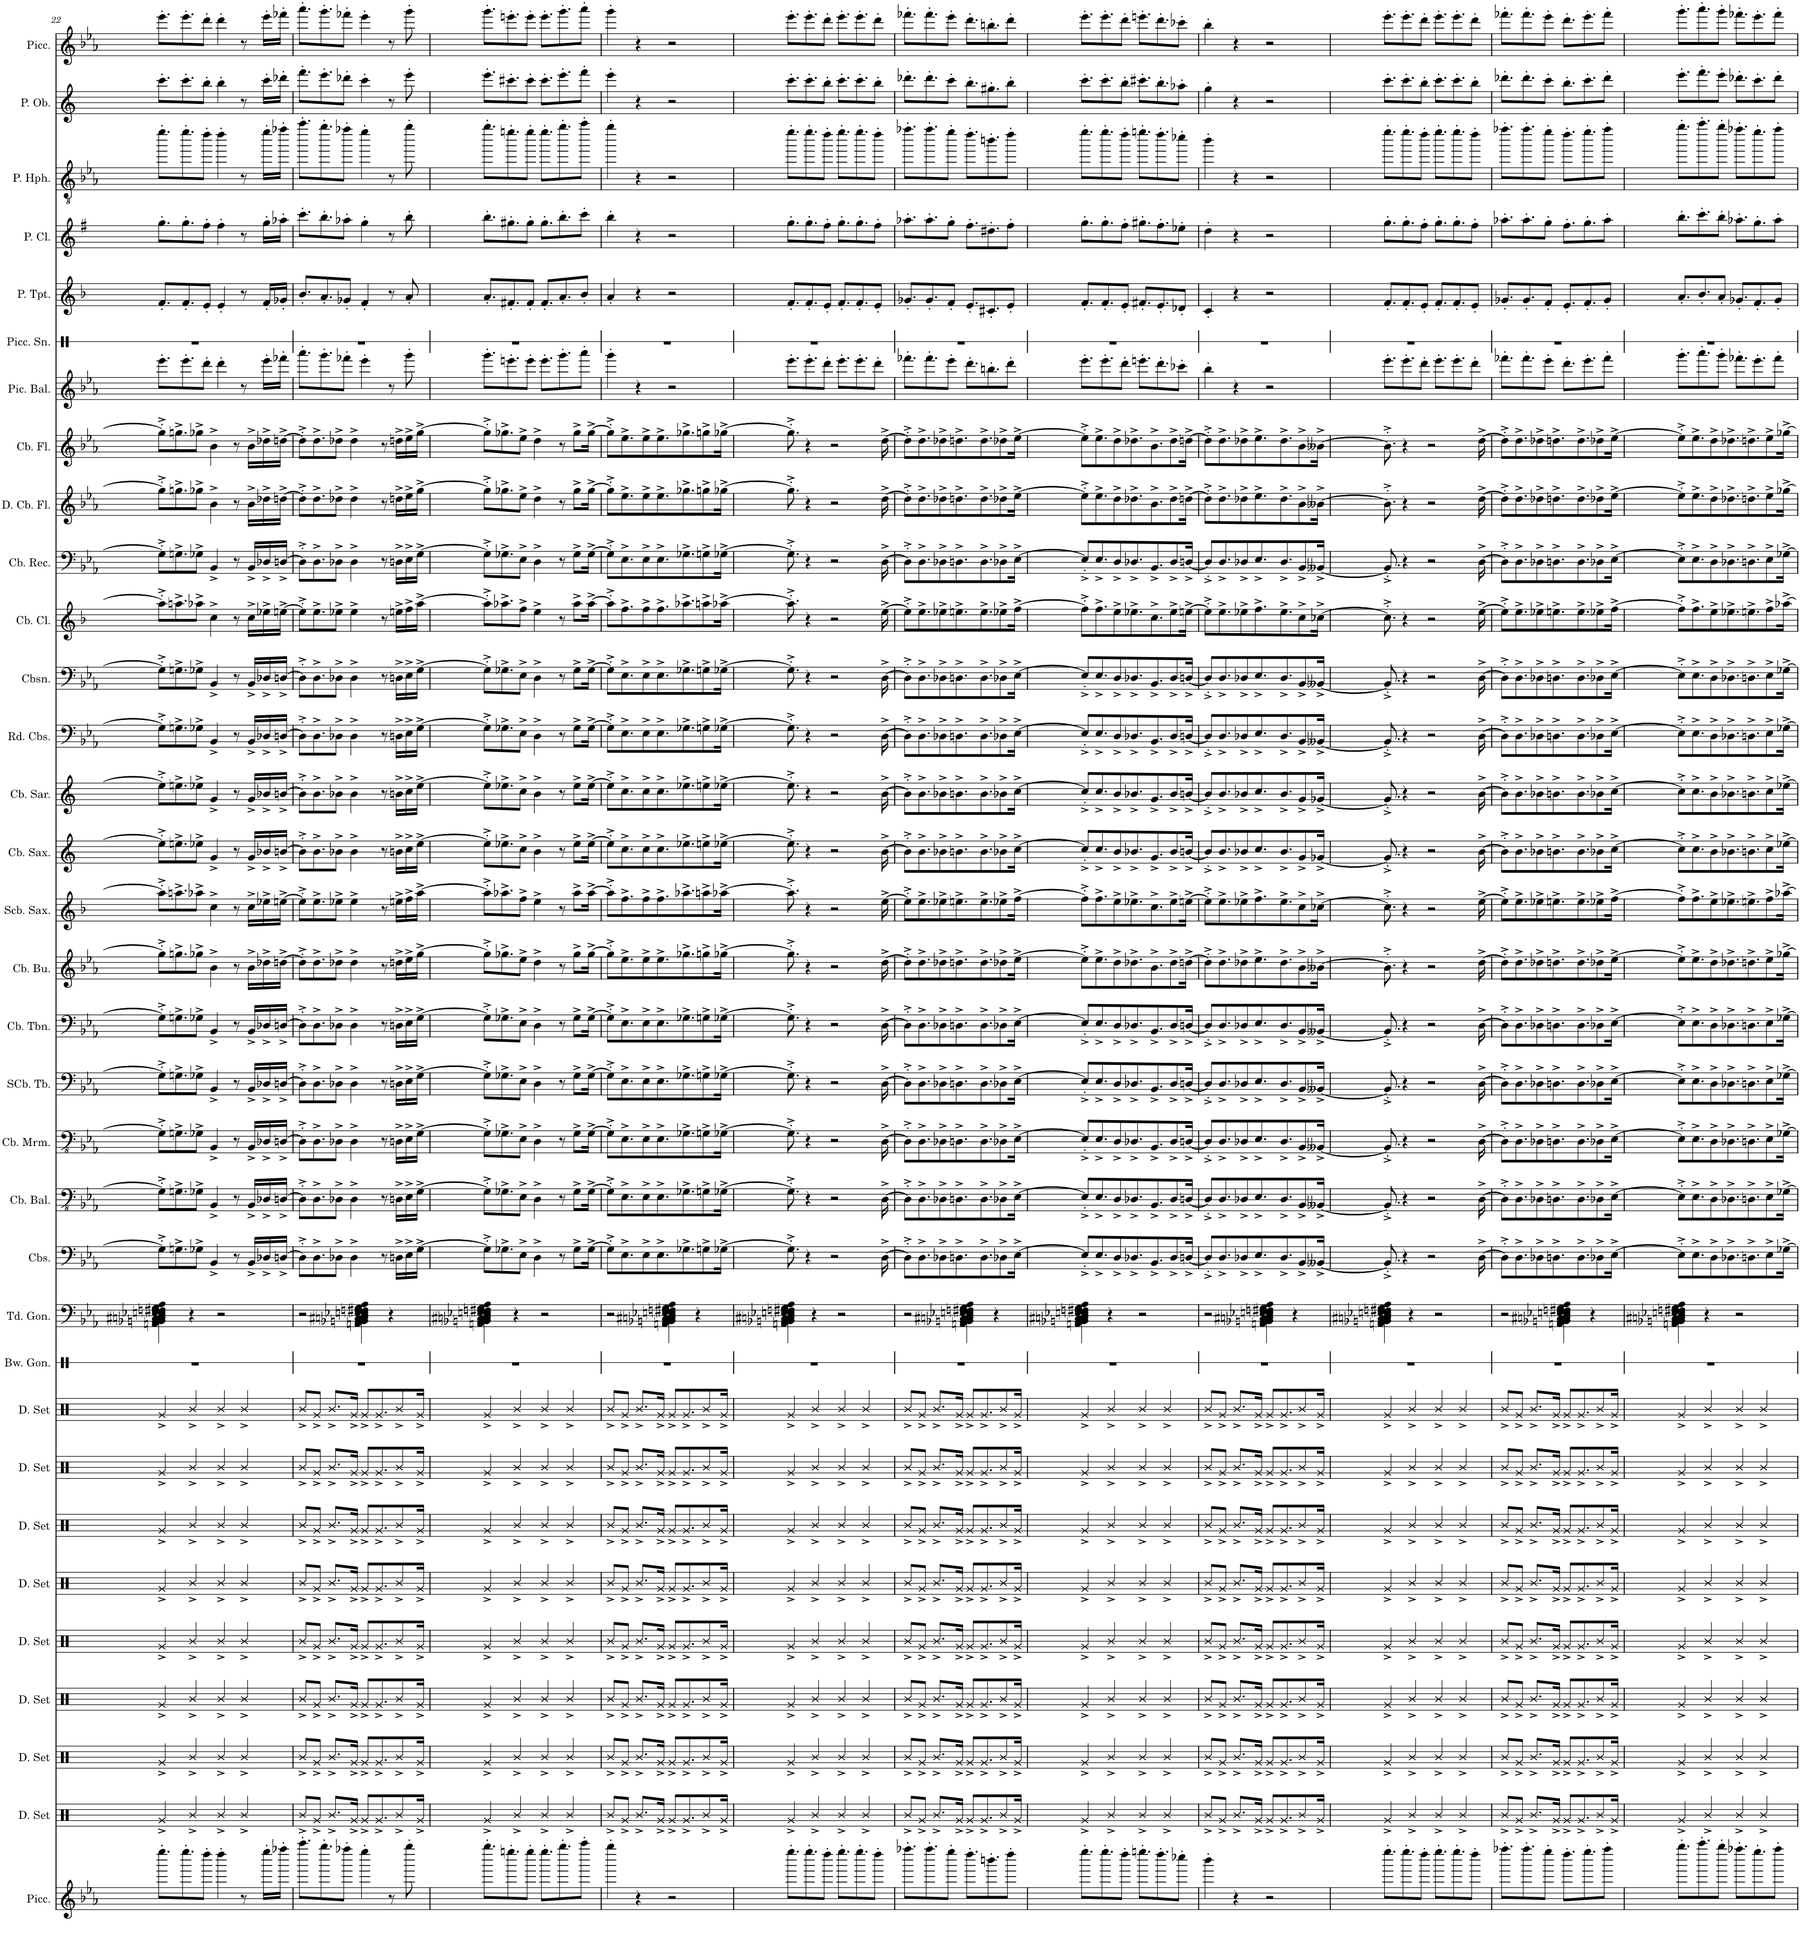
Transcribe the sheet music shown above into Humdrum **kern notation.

**kern	**kern	**kern	**kern	**kern	**kern	**kern	**kern	**kern	**kern	**kern	**kern	**kern	**kern	**kern	**kern	**kern	**kern	**kern	**kern	**kern	**kern	**kern	**kern	**kern	**kern	**kern	**kern	**kern	**kern	**kern	**kern	**kern
*part33	*part32	*part31	*part30	*part29	*part28	*part27	*part26	*part25	*part24	*part23	*part22	*part21	*part20	*part19	*part18	*part17	*part16	*part15	*part14	*part13	*part12	*part11	*part10	*part9	*part8	*part7	*part6	*part5	*part4	*part3	*part2	*part1
*staff33	*staff32	*staff31	*staff30	*staff29	*staff28	*staff27	*staff26	*staff25	*staff24	*staff23	*staff22	*staff21	*staff20	*staff19	*staff18	*staff17	*staff16	*staff15	*staff14	*staff13	*staff12	*staff11	*staff10	*staff9	*staff8	*staff7	*staff6	*staff5	*staff4	*staff3	*staff2	*staff1
*I"Piccolo	*I"Drumset	*I"Drumset	*I"Drumset	*I"Drumset	*I"Drumset	*I"Drumset	*I"Drumset	*I"Drumset	*I"Bowl Gongs	*I"Tuned Gongs	*I"Contrabasses	*I"Contrabass Balalaika	*I"Contrabass Marimba	*I"Sub-Contrabass Tuba	*I"Contrabass Trombone	*I"Contrabass Bugle	*I"Subcontrabass Saxophone	*I"Contrabass Saxophone	*I"Contrabass Sarrusophone	*I"Reed Contrabass	*I"Contrabassoon	*I"Contrabass Clarinet	*I"Contrabass Recorder	*I"Double Contrabass Flute	*I"Contrabass Flute	*I"Piccolo Balalaika	*I"Piccolo Snare	*I"Piccolo Trumpet	*I"Piccolo Clarinet	*I"Piccolo Heckelphone	*I"Piccolo Oboe	*I"Piccolo
*I'Picc.	*I'D. Set	*I'D. Set	*I'D. Set	*I'D. Set	*I'D. Set	*I'D. Set	*I'D. Set	*I'D. Set	*I'Bw. Gon.	*I'Td. Gon.	*I'Cbs.	*I'Cb. Bal.	*I'Cb. Mrm.	*I'SCb. Tb.	*I'Cb. Tbn.	*I'Cb. Bu.	*I'Scb. Sax.	*I'Cb. Sax.	*I'Cb. Sar.	*I'Rd. Cbs.	*I'Cbsn.	*I'Cb. Cl.	*I'Cb. Rec.	*I'D. Cb. Fl.	*I'Cb. Fl.	*I'Pic. Bal.	*I'Picc. Sn.	*I'P. Tpt.	*I'P. Cl.	*I'P. Hph.	*I'P. Ob.	*I'Picc.
!!LO:PB:g=z
*clefG2	*clefX	*clefX	*clefX	*clefX	*clefX	*clefX	*clefX	*clefX	*clefX	*clefF4	*clefF4	*clefFv4	*clefFv4	*clefF4	*clefF4	*clefG2	*clefG2	*clefG2	*clefG2	*clefF4	*clefF4	*clefG2	*clefF4	*clefG2	*clefG2	*clefG2	*clefX	*clefG2	*clefG2	*clefGv2	*clefG2	*clefG2
*Trd-7c-12	*	*	*	*	*	*	*	*	*	*	*Trd7c12	*	*	*	*	*Trd14c24	*Trd22c38	*Trd19c33	*Trd19c33	*Trd7c12	*Trd7c12	*Trd15c26	*	*Trd21c36	*Trd14c24	*	*	*Trd-6c-10	*Trd-5c-8	*	*Trd-2c-3	*Trd-7c-12
*k[b-e-a-]	*k[]	*k[]	*k[]	*k[]	*k[]	*k[]	*k[]	*k[]	*k[]	*k[b-e-a-]	*k[b-e-a-]	*k[b-e-a-]	*k[b-e-a-]	*k[b-e-a-]	*k[b-e-a-]	*k[b-e-a-]	*k[b-]	*k[]	*k[]	*k[b-e-a-]	*k[b-e-a-]	*k[b-]	*k[b-e-a-]	*k[b-e-a-]	*k[b-e-a-]	*k[b-e-a-]	*k[]	*k[b-]	*k[f#]	*k[b-e-a-]	*k[]	*k[b-e-a-]
*M4/4	*M4/4	*M4/4	*M4/4	*M4/4	*M4/4	*M4/4	*M4/4	*M4/4	*M4/4	*M4/4	*M4/4	*M4/4	*M4/4	*M4/4	*M4/4	*M4/4	*M4/4	*M4/4	*M4/4	*M4/4	*M4/4	*M4/4	*M4/4	*M4/4	*M4/4	*M4/4	*M4/4	*M4/4	*M4/4	*M4/4	*M4/4	*M4/4
=22	=22	=22	=22	=22	=22	=22	=22	=22	=22	=22	=22	=22	=22	=22	=22	=22	=22	=22	=22	=22	=22	=22	=22	=22	=22	=22	=22	=22	=22	=22	=22	=22
8.eeee-'\L	4Rg^/	4Rg^/	4Rg^/	4Rg^/	4Rg^/	4Rg^/	4Rg^/	4Rg^/	1r	4AAn\ 4BB-X\ 4BBn\ 4Cn\ 4C#X\ 4D\ 4E-X\ 4En\ 4Fn\ 4F#X\ 4G\ 4A-\	8G-'^\L]	8GG-'^\L]	8GG-'^\L]	8G-'^\L]	8G-'^\L]	8gg-'^\L]	8aa-'^\L]	8ee-'^\L]	8ee-'^\L]	8G-'^\L]	8G-'^\L]	8aa-'^\L]	8G-'^\L]	8gg-'^\L]	8gg-'^\L]	8.eee-'\L	1r	8.f'/L	8.gg'\L	8.eee-'\L	8.ccc'\L	8.eee-'\L
.	.	.	.	.	.	.	.	.	.	.	8.Gn^\	8.GGn^\	8.GGn^\	8.Gn^\	8.Gn^\	8.ggn^\	8.aan^\	8.een^\	8.een^\	8.Gn^\	8.Gn^\	8.aan^\	8.Gn^\	8.ggn^\	8.ggn^\	.	.	.	.	.	.	.
8.eeee-'\	.	.	.	.	.	.	.	.	.	.	.	.	.	.	.	.	.	.	.	.	.	.	.	.	.	8.eee-'\	.	8.f'/	8.gg'\	8.eee-'\	8.ccc'\	8.eee-'\
.	4R^/	4R^/	4R^/	4R^/	4R^/	4R^/	4R^/	4R^/	.	4r	.	.	.	.	.	.	.	.	.	.	.	.	.	.	.	.	.	.	.	.	.	.
.	.	.	.	.	.	.	.	.	.	.	8G-X^\J	8GG-X^\J	8GG-X^\J	8G-X^\J	8G-X^\J	8gg-X^\J	8aa-X^\J	8ee-X^\J	8ee-X^\J	8G-X^\J	8G-X^\J	8aa-X^\J	8G-X^\J	8gg-X^\J	8gg-X^\J	.	.	.	.	.	.	.
8dddd'\J	.	.	.	.	.	.	.	.	.	.	.	.	.	.	.	.	.	.	.	.	.	.	.	.	.	8ddd'\J	.	8e'/J	8ff#'\J	8ddd'\J	8bb'\J	8ddd'\J
.	.	.	.	.	.	.	.	.	.	.	4BB-^/	4BBB-^/	4BBB-^/	4BB-^/	4BB-^/	4b-^\	4cc^\	4g^/	4g^/	4BB-^/	4BB-^/	4cc^\	4BB-^/	4b-^\	4b-^\	.	.	.	.	.	.	.
4dddd'\	4R^/	4R^/	4R^/	4R^/	4R^/	4R^/	4R^/	4R^/	.	2r	.	.	.	.	.	.	.	.	.	.	.	.	.	.	.	4ddd'\	.	4e'/	4ff#'\	4ddd'\	4bb'\	4ddd'\
.	.	.	.	.	.	.	.	.	.	.	8r	8r	8r	8r	8r	8r	8r	8r	8r	8r	8r	8r	8r	8r	8r	.	.	.	.	.	.	.
8r	4R^/	4R^/	4R^/	4R^/	4R^/	4R^/	4R^/	4R^/	.	.	.	.	.	.	.	.	.	.	.	.	.	.	.	.	.	8r	.	8r	8r	8r	8r	8r
.	.	.	.	.	.	.	.	.	.	.	16BB-^/LL	16BBB-^/LL	16BBB-^/LL	16BB-^/LL	16BB-^/LL	16b-^\LL	16cc^\LL	16g^/LL	16g^/LL	16BB-^/LL	16BB-^/LL	16cc^\LL	16BB-^/LL	16b-^\LL	16b-^\LL	.	.	.	.	.	.	.
16eeee-'\LL	.	.	.	.	.	.	.	.	.	.	16D-X^/	16DD-X^/	16DD-X^/	16D-X^/	16D-X^/	16dd-X^\	16ee-X^\	16b-X^/	16b-X^/	16D-X^/	16D-X^/	16ee-X^\	16D-X^/	16dd-X^\	16dd-X^\	16eee-'\LL	.	16f'/LL	16gg'\LL	16eee-'\LL	16ccc'\LL	16eee-'\LL
16ffff-X'\JJ	.	.	.	.	.	.	.	.	.	.	[16Dn^/JJ	[16DDn^/JJ	[16DDn^/JJ	[16Dn^/JJ	[16Dn^/JJ	[16ddn^\JJ	[16een^\JJ	[16bn^/JJ	[16bn^/JJ	[16Dn^/JJ	[16Dn^/JJ	[16een^\JJ	[16Dn^/JJ	[16ddn^\JJ	[16ddn^\JJ	16fff-X'\JJ	.	16g-X'/JJ	16aa-X'\JJ	16fff-X'\JJ	16ddd-X'\JJ	16fff-X'\JJ
=23	=23	=23	=23	=23	=23	=23	=23	=23	=23	=23	=23	=23	=23	=23	=23	=23	=23	=23	=23	=23	=23	=23	=23	=23	=23	=23	=23	=23	=23	=23	=23	=23
8.aaaa-'\L	8R^/L	8R^/L	8R^/L	8R^/L	8R^/L	8R^/L	8R^/L	8R^/L	1r	2r	8D'^\L]	8DD'^\L]	8DD'^\L]	8D'^\L]	8D'^\L]	8dd'^\L]	8ee'^\L]	8b'^\L]	8b'^\L]	8D'^\L]	8D'^\L]	8ee'^\L]	8D'^\L]	8dd'^\L]	8dd'^\L]	8.aaa-'\L	1r	8.b-'/L	8.ccc'\L	8.aaa-'\L	8.fff'\L	8.aaa-'\L
.	8Rg^/J	8Rg^/J	8Rg^/J	8Rg^/J	8Rg^/J	8Rg^/J	8Rg^/J	8Rg^/J	.	.	8.D^\	8.DD^\	8.DD^\	8.D^\	8.D^\	8.dd^\	8.ee^\	8.b^\	8.b^\	8.D^\	8.D^\	8.ee^\	8.D^\	8.dd^\	8.dd^\	.	.	.	.	.	.	.
8.gggg'\	.	.	.	.	.	.	.	.	.	.	.	.	.	.	.	.	.	.	.	.	.	.	.	.	.	8.ggg'\	.	8.a'/	8.bb'\	8.ggg'\	8.eee'\	8.ggg'\
.	8.R^/L	8.R^/L	8.R^/L	8.R^/L	8.R^/L	8.R^/L	8.R^/L	8.R^/L	.	.	.	.	.	.	.	.	.	.	.	.	.	.	.	.	.	.	.	.	.	.	.	.
.	.	.	.	.	.	.	.	.	.	.	8D-X^\J	8DD-X^\J	8DD-X^\J	8D-X^\J	8D-X^\J	8dd-X^\J	8ee-X^\J	8b-X^\J	8b-X^\J	8D-X^\J	8D-X^\J	8ee-X^\J	8D-X^\J	8dd-X^\J	8dd-X^\J	.	.	.	.	.	.	.
8ffff-X'\J	.	.	.	.	.	.	.	.	.	.	.	.	.	.	.	.	.	.	.	.	.	.	.	.	.	8fff-X'\J	.	8g-X'/J	8aa-X'\J	8fff-X'\J	8ddd-X'\J	8fff-X'\J
.	16Rg^/Jk	16Rg^/Jk	16Rg^/Jk	16Rg^/Jk	16Rg^/Jk	16Rg^/Jk	16Rg^/Jk	16Rg^/Jk	.	.	4D-^\	4DD-^\	4DD-^\	4D-^\	4D-^\	4dd-^\	4ee-^\	4b-^\	4b-^\	4D-^\	4D-^\	4ee-^\	4D-^\	4dd-^\	4dd-^\	.	.	.	.	.	.	.
4eeee-'\	8Rg^/L	8Rg^/L	8Rg^/L	8Rg^/L	8Rg^/L	8Rg^/L	8Rg^/L	8Rg^/L	.	4AAn\ 4BB-X\ 4BBn\ 4Cn\ 4C#X\ 4D\ 4E-X\ 4En\ 4Fn\ 4F#X\ 4G\ 4A-\	.	.	.	.	.	.	.	.	.	.	.	.	.	.	.	4eee-'\	.	4f'/	4gg'\	4eee-'\	4ccc'\	4eee-'\
.	8.Rg^/	8.Rg^/	8.Rg^/	8.Rg^/	8.Rg^/	8.Rg^/	8.Rg^/	8.Rg^/	.	.	.	.	.	.	.	.	.	.	.	.	.	.	.	.	.	.	.	.	.	.	.	.
.	.	.	.	.	.	.	.	.	.	.	8r	8r	8r	8r	8r	8r	8r	8r	8r	8r	8r	8r	8r	8r	8r	.	.	.	.	.	.	.
8r	.	.	.	.	.	.	.	.	.	4r	.	.	.	.	.	.	.	.	.	.	.	.	.	.	.	8r	.	8r	8r	8r	8r	8r
.	8R^/	8R^/	8R^/	8R^/	8R^/	8R^/	8R^/	8R^/	.	.	16Dn^\LL	16DDn^\LL	16DDn^\LL	16Dn^\LL	16Dn^\LL	16ddn^\LL	16een^\LL	16bn^\LL	16bn^\LL	16Dn^\LL	16Dn^\LL	16een^\LL	16Dn^\LL	16ddn^\LL	16ddn^\LL	.	.	.	.	.	.	.
8gggg'\	.	.	.	.	.	.	.	.	.	.	16E-^\	16EE-^\	16EE-^\	16E-^\	16E-^\	16ee-^\	16ff^\	16cc^\	16cc^\	16E-^\	16E-^\	16ff^\	16E-^\	16ee-^\	16ee-^\	8ggg'\	.	8a'/	8bb'\	8ggg'\	8eee'\	8ggg'\
.	16Rg^/Jk	16Rg^/Jk	16Rg^/Jk	16Rg^/Jk	16Rg^/Jk	16Rg^/Jk	16Rg^/Jk	16Rg^/Jk	.	.	[16G^\JJ	[16GG^\JJ	[16GG^\JJ	[16G^\JJ	[16G^\JJ	[16gg^\JJ	[16aa^\JJ	[16ee^\JJ	[16ee^\JJ	[16G^\JJ	[16G^\JJ	[16aa^\JJ	[16G^\JJ	[16gg^\JJ	[16gg^\JJ	.	.	.	.	.	.	.
=24	=24	=24	=24	=24	=24	=24	=24	=24	=24	=24	=24	=24	=24	=24	=24	=24	=24	=24	=24	=24	=24	=24	=24	=24	=24	=24	=24	=24	=24	=24	=24	=24
8.gggg'\L	4Rg^/	4Rg^/	4Rg^/	4Rg^/	4Rg^/	4Rg^/	4Rg^/	4Rg^/	1r	4AAn\ 4BB-X\ 4BBn\ 4Cn\ 4C#X\ 4D\ 4E-X\ 4En\ 4Fn\ 4F#X\ 4G\ 4A-\	8G'^\L]	8GG'^\L]	8GG'^\L]	8G'^\L]	8G'^\L]	8gg'^\L]	8aa'^\L]	8ee'^\L]	8ee'^\L]	8G'^\L]	8G'^\L]	8aa'^\L]	8G'^\L]	8gg'^\L]	8gg'^\L]	8.ggg'\L	1r	8.a'/L	8.bb'\L	8.ggg'\L	8.eee'\L	8.ggg'\L
.	.	.	.	.	.	.	.	.	.	.	8.G-X^\	8.GG-X^\	8.GG-X^\	8.G-X^\	8.G-X^\	8.gg-X^\	8.aa-X^\	8.ee-X^\	8.ee-X^\	8.G-X^\	8.G-X^\	8.aa-X^\	8.G-X^\	8.gg-X^\	8.gg-X^\	.	.	.	.	.	.	.
8.eeeen'\	.	.	.	.	.	.	.	.	.	.	.	.	.	.	.	.	.	.	.	.	.	.	.	.	.	8.eeen'\	.	8.f#X'/	8.gg#X'\	8.eeen'\	8.ccc#X'\	8.eeen'\
.	4R^/	4R^/	4R^/	4R^/	4R^/	4R^/	4R^/	4R^/	.	4r	.	.	.	.	.	.	.	.	.	.	.	.	.	.	.	.	.	.	.	.	.	.
.	.	.	.	.	.	.	.	.	.	.	8E-^\J	8EE-^\J	8EE-^\J	8E-^\J	8E-^\J	8ee-^\J	8ff^\J	8cc^\J	8cc^\J	8E-^\J	8E-^\J	8ff^\J	8E-^\J	8ee-^\J	8ee-^\J	.	.	.	.	.	.	.
8eeee'\J	.	.	.	.	.	.	.	.	.	.	.	.	.	.	.	.	.	.	.	.	.	.	.	.	.	8eee'\J	.	8f#'/J	8gg#'\J	8eee'\J	8ccc#'\J	8eee'\J
.	.	.	.	.	.	.	.	.	.	.	4D^\	4DD^\	4DD^\	4D^\	4D^\	4dd^\	4ee^\	4b^\	4b^\	4D^\	4D^\	4ee^\	4D^\	4dd^\	4dd^\	.	.	.	.	.	.	.
8.eeee'\L	4R^/	4R^/	4R^/	4R^/	4R^/	4R^/	4R^/	4R^/	.	2r	.	.	.	.	.	.	.	.	.	.	.	.	.	.	.	8.eee'\L	.	8.f#'/L	8.gg#'\L	8.eee'\L	8.ccc#'\L	8.eee'\L
8.gggg'\	.	.	.	.	.	.	.	.	.	.	8r	8r	8r	8r	8r	8r	8r	8r	8r	8r	8r	8r	8r	8r	8r	8.ggg'\	.	8.a'/	8.bb'\	8.ggg'\	8.eee'\	8.ggg'\
.	4R^/	4R^/	4R^/	4R^/	4R^/	4R^/	4R^/	4R^/	.	.	.	.	.	.	.	.	.	.	.	.	.	.	.	.	.	.	.	.	.	.	.	.
.	.	.	.	.	.	.	.	.	.	.	8G-^\L	8GG-^\L	8GG-^\L	8G-^\L	8G-^\L	8gg-^\L	8aa-^\L	8ee-^\L	8ee-^\L	8G-^\L	8G-^\L	8aa-^\L	8G-^\L	8gg-^\L	8gg-^\L	.	.	.	.	.	.	.
8aaaa-'\J	.	.	.	.	.	.	.	.	.	.	.	.	.	.	.	.	.	.	.	.	.	.	.	.	.	8aaa-'\J	.	8b-'/J	8ccc'\J	8aaa-'\J	8fff'\J	8aaa-'\J
.	.	.	.	.	.	.	.	.	.	.	[16G-^\Jk	[16GG-^\Jk	[16GG-^\Jk	[16G-^\Jk	[16G-^\Jk	[16gg-^\Jk	[16aa-^\Jk	[16ee-^\Jk	[16ee-^\Jk	[16G-^\Jk	[16G-^\Jk	[16aa-^\Jk	[16G-^\Jk	[16gg-^\Jk	[16gg-^\Jk	.	.	.	.	.	.	.
=25	=25	=25	=25	=25	=25	=25	=25	=25	=25	=25	=25	=25	=25	=25	=25	=25	=25	=25	=25	=25	=25	=25	=25	=25	=25	=25	=25	=25	=25	=25	=25	=25
4gggg'\	8R^/L	8R^/L	8R^/L	8R^/L	8R^/L	8R^/L	8R^/L	8R^/L	1r	2r	8G-'^\L]	8GG-'^\L]	8GG-'^\L]	8G-'^\L]	8G-'^\L]	8gg-'^\L]	8aa-'^\L]	8ee-'^\L]	8ee-'^\L]	8G-'^\L]	8G-'^\L]	8aa-'^\L]	8G-'^\L]	8gg-'^\L]	8gg-'^\L]	4ggg'\	1r	4a'/	4bb'\	4ggg'\	4eee'\	4ggg'\
.	8Rg^/J	8Rg^/J	8Rg^/J	8Rg^/J	8Rg^/J	8Rg^/J	8Rg^/J	8Rg^/J	.	.	8.E-^\	8.EE-^\	8.EE-^\	8.E-^\	8.E-^\	8.ee-^\	8.ff^\	8.cc^\	8.cc^\	8.E-^\	8.E-^\	8.ff^\	8.E-^\	8.ee-^\	8.ee-^\	.	.	.	.	.	.	.
4r	8.R^/L	8.R^/L	8.R^/L	8.R^/L	8.R^/L	8.R^/L	8.R^/L	8.R^/L	.	.	.	.	.	.	.	.	.	.	.	.	.	.	.	.	.	4r	.	4r	4r	4r	4r	4r
.	.	.	.	.	.	.	.	.	.	.	8E-^\	8EE-^\	8EE-^\	8E-^\	8E-^\	8ee-^\	8ff^\	8cc^\	8cc^\	8E-^\	8E-^\	8ff^\	8E-^\	8ee-^\	8ee-^\	.	.	.	.	.	.	.
.	16Rg^/Jk	16Rg^/Jk	16Rg^/Jk	16Rg^/Jk	16Rg^/Jk	16Rg^/Jk	16Rg^/Jk	16Rg^/Jk	.	.	8.E-^\	8.EE-^\	8.EE-^\	8.E-^\	8.E-^\	8.ee-^\	8.ff^\	8.cc^\	8.cc^\	8.E-^\	8.E-^\	8.ff^\	8.E-^\	8.ee-^\	8.ee-^\	.	.	.	.	.	.	.
2r	8Rg^/L	8Rg^/L	8Rg^/L	8Rg^/L	8Rg^/L	8Rg^/L	8Rg^/L	8Rg^/L	.	4AAn\ 4BB-X\ 4BBn\ 4Cn\ 4C#X\ 4D\ 4E-X\ 4En\ 4Fn\ 4F#X\ 4G\ 4A-\	.	.	.	.	.	.	.	.	.	.	.	.	.	.	.	2r	.	2r	2r	2r	2r	2r
.	8.Rg^/	8.Rg^/	8.Rg^/	8.Rg^/	8.Rg^/	8.Rg^/	8.Rg^/	8.Rg^/	.	.	8.G-X^\	8.GG-X^\	8.GG-X^\	8.G-X^\	8.G-X^\	8.gg-X^\	8.aa-X^\	8.ee-X^\	8.ee-X^\	8.G-X^\	8.G-X^\	8.aa-X^\	8.G-X^\	8.gg-X^\	8.gg-X^\	.	.	.	.	.	.	.
.	.	.	.	.	.	.	.	.	.	4r	.	.	.	.	.	.	.	.	.	.	.	.	.	.	.	.	.	.	.	.	.	.
.	8R^/	8R^/	8R^/	8R^/	8R^/	8R^/	8R^/	8R^/	.	.	8Gn^\	8GGn^\	8GGn^\	8Gn^\	8Gn^\	8ggn^\	8aan^\	8een^\	8een^\	8Gn^\	8Gn^\	8aan^\	8Gn^\	8ggn^\	8ggn^\	.	.	.	.	.	.	.
.	16Rg^/Jk	16Rg^/Jk	16Rg^/Jk	16Rg^/Jk	16Rg^/Jk	16Rg^/Jk	16Rg^/Jk	16Rg^/Jk	.	.	[16G-X^\Jk	[16GG-X^\Jk	[16GG-X^\Jk	[16G-X^\Jk	[16G-X^\Jk	[16gg-X^\Jk	[16aa-X^\Jk	[16ee-X^\Jk	[16ee-X^\Jk	[16G-X^\Jk	[16G-X^\Jk	[16aa-X^\Jk	[16G-X^\Jk	[16gg-X^\Jk	[16gg-X^\Jk	.	.	.	.	.	.	.
=26	=26	=26	=26	=26	=26	=26	=26	=26	=26	=26	=26	=26	=26	=26	=26	=26	=26	=26	=26	=26	=26	=26	=26	=26	=26	=26	=26	=26	=26	=26	=26	=26
8.eeee-'\L	4Rg^/	4Rg^/	4Rg^/	4Rg^/	4Rg^/	4Rg^/	4Rg^/	4Rg^/	1r	4AAn\ 4BB-X\ 4BBn\ 4Cn\ 4C#X\ 4D\ 4E-X\ 4En\ 4Fn\ 4F#X\ 4G\ 4A-\	8.G-'^\]	8.GG-'^\]	8.GG-'^\]	8.G-'^\]	8.G-'^\]	8.gg-'^\]	8.aa-'^\]	8.ee-'^\]	8.ee-'^\]	8.G-'^\]	8.G-'^\]	8.aa-'^\]	8.G-'^\]	8.gg-'^\]	8.gg-'^\]	8.eee-'\L	1r	8.f'/L	8.gg'\L	8.eee-'\L	8.ccc'\L	8.eee-'\L
8.eeee-'\	.	.	.	.	.	.	.	.	.	.	4r	4r	4r	4r	4r	4r	4r	4r	4r	4r	4r	4r	4r	4r	4r	8.eee-'\	.	8.f'/	8.gg'\	8.eee-'\	8.ccc'\	8.eee-'\
.	4R^/	4R^/	4R^/	4R^/	4R^/	4R^/	4R^/	4R^/	.	4r	.	.	.	.	.	.	.	.	.	.	.	.	.	.	.	.	.	.	.	.	.	.
8dddd'\J	.	.	.	.	.	.	.	.	.	.	.	.	.	.	.	.	.	.	.	.	.	.	.	.	.	8ddd'\J	.	8e'/J	8ff#'\J	8ddd'\J	8bb'\J	8ddd'\J
.	.	.	.	.	.	.	.	.	.	.	2r	2r	2r	2r	2r	2r	2r	2r	2r	2r	2r	2r	2r	2r	2r	.	.	.	.	.	.	.
8.eeee-'\L	4R^/	4R^/	4R^/	4R^/	4R^/	4R^/	4R^/	4R^/	.	2r	.	.	.	.	.	.	.	.	.	.	.	.	.	.	.	8.eee-'\L	.	8.f'/L	8.gg'\L	8.eee-'\L	8.ccc'\L	8.eee-'\L
8.eeee-'\	.	.	.	.	.	.	.	.	.	.	.	.	.	.	.	.	.	.	.	.	.	.	.	.	.	8.eee-'\	.	8.f'/	8.gg'\	8.eee-'\	8.ccc'\	8.eee-'\
.	4R^/	4R^/	4R^/	4R^/	4R^/	4R^/	4R^/	4R^/	.	.	.	.	.	.	.	.	.	.	.	.	.	.	.	.	.	.	.	.	.	.	.	.
8dddd'\J	.	.	.	.	.	.	.	.	.	.	.	.	.	.	.	.	.	.	.	.	.	.	.	.	.	8ddd'\J	.	8e'/J	8ff#'\J	8ddd'\J	8bb'\J	8ddd'\J
.	.	.	.	.	.	.	.	.	.	.	[16D^\	[16DD^\	[16DD^\	[16D^\	[16D^\	[16dd^\	[16ee^\	[16b^\	[16b^\	[16D^\	[16D^\	[16ee^\	[16D^\	[16dd^\	[16dd^\	.	.	.	.	.	.	.
=27	=27	=27	=27	=27	=27	=27	=27	=27	=27	=27	=27	=27	=27	=27	=27	=27	=27	=27	=27	=27	=27	=27	=27	=27	=27	=27	=27	=27	=27	=27	=27	=27
8.ffff-X'\L	8R^/L	8R^/L	8R^/L	8R^/L	8R^/L	8R^/L	8R^/L	8R^/L	1r	2r	8D'^\L]	8DD'^\L]	8DD'^\L]	8D'^\L]	8D'^\L]	8dd'^\L]	8ee'^\L]	8b'^\L]	8b'^\L]	8D'^\L]	8D'^\L]	8ee'^\L]	8D'^\L]	8dd'^\L]	8dd'^\L]	8.fff-X'\L	1r	8.g-X'/L	8.aa-X'\L	8.fff-X'\L	8.ddd-X'\L	8.fff-X'\L
.	8Rg^/J	8Rg^/J	8Rg^/J	8Rg^/J	8Rg^/J	8Rg^/J	8Rg^/J	8Rg^/J	.	.	8.D^\	8.DD^\	8.DD^\	8.D^\	8.D^\	8.dd^\	8.ee^\	8.b^\	8.b^\	8.D^\	8.D^\	8.ee^\	8.D^\	8.dd^\	8.dd^\	.	.	.	.	.	.	.
8.ffff-'\	.	.	.	.	.	.	.	.	.	.	.	.	.	.	.	.	.	.	.	.	.	.	.	.	.	8.fff-'\	.	8.g-'/	8.aa-'\	8.fff-'\	8.ddd-'\	8.fff-'\
.	8.R^/L	8.R^/L	8.R^/L	8.R^/L	8.R^/L	8.R^/L	8.R^/L	8.R^/L	.	.	.	.	.	.	.	.	.	.	.	.	.	.	.	.	.	.	.	.	.	.	.	.
.	.	.	.	.	.	.	.	.	.	.	8D-X^\	8DD-X^\	8DD-X^\	8D-X^\	8D-X^\	8dd-X^\	8ee-X^\	8b-X^\	8b-X^\	8D-X^\	8D-X^\	8ee-X^\	8D-X^\	8dd-X^\	8dd-X^\	.	.	.	.	.	.	.
8eeee-'\J	.	.	.	.	.	.	.	.	.	.	.	.	.	.	.	.	.	.	.	.	.	.	.	.	.	8eee-'\J	.	8f'/J	8gg'\J	8eee-'\J	8ccc'\J	8eee-'\J
.	16Rg^/Jk	16Rg^/Jk	16Rg^/Jk	16Rg^/Jk	16Rg^/Jk	16Rg^/Jk	16Rg^/Jk	16Rg^/Jk	.	.	8.Dn^\	8.DDn^\	8.DDn^\	8.Dn^\	8.Dn^\	8.ddn^\	8.een^\	8.bn^\	8.bn^\	8.Dn^\	8.Dn^\	8.een^\	8.Dn^\	8.ddn^\	8.ddn^\	.	.	.	.	.	.	.
8.dddd'\L	8Rg^/L	8Rg^/L	8Rg^/L	8Rg^/L	8Rg^/L	8Rg^/L	8Rg^/L	8Rg^/L	.	4AAn\ 4BB-X\ 4BBn\ 4Cn\ 4C#X\ 4D\ 4E-X\ 4En\ 4Fn\ 4F#X\ 4G\ 4A-\	.	.	.	.	.	.	.	.	.	.	.	.	.	.	.	8.ddd'\L	.	8.e'/L	8.ff#'\L	8.ddd'\L	8.bb'\L	8.ddd'\L
.	8.Rg^/	8.Rg^/	8.Rg^/	8.Rg^/	8.Rg^/	8.Rg^/	8.Rg^/	8.Rg^/	.	.	8.D^\	8.DD^\	8.DD^\	8.D^\	8.D^\	8.dd^\	8.ee^\	8.b^\	8.b^\	8.D^\	8.D^\	8.ee^\	8.D^\	8.dd^\	8.dd^\	.	.	.	.	.	.	.
8.bbbn'\	.	.	.	.	.	.	.	.	.	.	.	.	.	.	.	.	.	.	.	.	.	.	.	.	.	8.bbn'\	.	8.c#X'/	8.dd#X'\	8.bbn'\	8.gg#X'\	8.bbn'\
.	.	.	.	.	.	.	.	.	.	4r	.	.	.	.	.	.	.	.	.	.	.	.	.	.	.	.	.	.	.	.	.	.
.	8R^/	8R^/	8R^/	8R^/	8R^/	8R^/	8R^/	8R^/	.	.	8D-X^\	8DD-X^\	8DD-X^\	8D-X^\	8D-X^\	8dd-X^\	8ee-X^\	8b-X^\	8b-X^\	8D-X^\	8D-X^\	8ee-X^\	8D-X^\	8dd-X^\	8dd-X^\	.	.	.	.	.	.	.
8dddd'\J	.	.	.	.	.	.	.	.	.	.	.	.	.	.	.	.	.	.	.	.	.	.	.	.	.	8ddd'\J	.	8e'/J	8ff#'\J	8ddd'\J	8bb'\J	8ddd'\J
.	16Rg^/Jk	16Rg^/Jk	16Rg^/Jk	16Rg^/Jk	16Rg^/Jk	16Rg^/Jk	16Rg^/Jk	16Rg^/Jk	.	.	[16E-^\Jk	[16EE-^\Jk	[16EE-^\Jk	[16E-^\Jk	[16E-^\Jk	[16ee-^\Jk	[16ff^\Jk	[16cc^\Jk	[16cc^\Jk	[16E-^\Jk	[16E-^\Jk	[16ff^\Jk	[16E-^\Jk	[16ee-^\Jk	[16ee-^\Jk	.	.	.	.	.	.	.
=28	=28	=28	=28	=28	=28	=28	=28	=28	=28	=28	=28	=28	=28	=28	=28	=28	=28	=28	=28	=28	=28	=28	=28	=28	=28	=28	=28	=28	=28	=28	=28	=28
8.eeee-'\L	4Rg^/	4Rg^/	4Rg^/	4Rg^/	4Rg^/	4Rg^/	4Rg^/	4Rg^/	1r	4AAn\ 4BB-X\ 4BBn\ 4Cn\ 4C#X\ 4D\ 4E-X\ 4En\ 4Fn\ 4F#X\ 4G\ 4A-\	8E-'^/L]	8EE-'^/L]	8EE-'^/L]	8E-'^/L]	8E-'^/L]	8ee-'^\L]	8ff'^\L]	8cc'^/L]	8cc'^/L]	8E-'^/L]	8E-'^/L]	8ff'^\L]	8E-'^/L]	8ee-'^\L]	8ee-'^\L]	8.eee-'\L	1r	8.f'/L	8.gg'\L	8.eee-'\L	8.ccc'\L	8.eee-'\L
.	.	.	.	.	.	.	.	.	.	.	8.E-^/	8.EE-^/	8.EE-^/	8.E-^/	8.E-^/	8.ee-^\	8.ff^\	8.cc^/	8.cc^/	8.E-^/	8.E-^/	8.ff^\	8.E-^/	8.ee-^\	8.ee-^\	.	.	.	.	.	.	.
8.eeee-'\	.	.	.	.	.	.	.	.	.	.	.	.	.	.	.	.	.	.	.	.	.	.	.	.	.	8.eee-'\	.	8.f'/	8.gg'\	8.eee-'\	8.ccc'\	8.eee-'\
.	4R^/	4R^/	4R^/	4R^/	4R^/	4R^/	4R^/	4R^/	.	4r	.	.	.	.	.	.	.	.	.	.	.	.	.	.	.	.	.	.	.	.	.	.
.	.	.	.	.	.	.	.	.	.	.	8D^/	8DD^/	8DD^/	8D^/	8D^/	8dd^\	8ee^\	8b^/	8b^/	8D^/	8D^/	8ee^\	8D^/	8dd^\	8dd^\	.	.	.	.	.	.	.
8dddd'\J	.	.	.	.	.	.	.	.	.	.	.	.	.	.	.	.	.	.	.	.	.	.	.	.	.	8ddd'\J	.	8e'/J	8ff#'\J	8ddd'\J	8bb'\J	8ddd'\J
.	.	.	.	.	.	.	.	.	.	.	8.D-X^/	8.DD-X^/	8.DD-X^/	8.D-X^/	8.D-X^/	8.dd-X^\	8.ee-X^\	8.b-X^/	8.b-X^/	8.D-X^/	8.D-X^/	8.ee-X^\	8.D-X^/	8.dd-X^\	8.dd-X^\	.	.	.	.	.	.	.
8.eeeen'\L	4R^/	4R^/	4R^/	4R^/	4R^/	4R^/	4R^/	4R^/	.	2r	.	.	.	.	.	.	.	.	.	.	.	.	.	.	.	8.eeen'\L	.	8.f#X'/L	8.gg#X'\L	8.eeen'\L	8.ccc#X'\L	8.eeen'\L
.	.	.	.	.	.	.	.	.	.	.	8.BB-^/	8.BBB-^/	8.BBB-^/	8.BB-^/	8.BB-^/	8.b-^\	8.cc^\	8.g^/	8.g^/	8.BB-^/	8.BB-^/	8.cc^\	8.BB-^/	8.b-^\	8.b-^\	.	.	.	.	.	.	.
8.dddd'\	.	.	.	.	.	.	.	.	.	.	.	.	.	.	.	.	.	.	.	.	.	.	.	.	.	8.ddd'\	.	8.e'/	8.ff#'\	8.ddd'\	8.bb'\	8.ddd'\
.	4R^/	4R^/	4R^/	4R^/	4R^/	4R^/	4R^/	4R^/	.	.	.	.	.	.	.	.	.	.	.	.	.	.	.	.	.	.	.	.	.	.	.	.
.	.	.	.	.	.	.	.	.	.	.	8D-^/	8DD-^/	8DD-^/	8D-^/	8D-^/	8dd-^\	8ee-^\	8b-^/	8b-^/	8D-^/	8D-^/	8ee-^\	8D-^/	8dd-^\	8dd-^\	.	.	.	.	.	.	.
8cccc-X'\J	.	.	.	.	.	.	.	.	.	.	.	.	.	.	.	.	.	.	.	.	.	.	.	.	.	8ccc-X'\J	.	8d-X'/J	8ee-X'\J	8ccc-X'\J	8aa-X'\J	8ccc-X'\J
.	.	.	.	.	.	.	.	.	.	.	[16Dn^/Jk	[16DDn^/Jk	[16DDn^/Jk	[16Dn^/Jk	[16Dn^/Jk	[16ddn^\Jk	[16een^\Jk	[16bn^/Jk	[16bn^/Jk	[16Dn^/Jk	[16Dn^/Jk	[16een^\Jk	[16Dn^/Jk	[16ddn^\Jk	[16ddn^\Jk	.	.	.	.	.	.	.
=29	=29	=29	=29	=29	=29	=29	=29	=29	=29	=29	=29	=29	=29	=29	=29	=29	=29	=29	=29	=29	=29	=29	=29	=29	=29	=29	=29	=29	=29	=29	=29	=29
4bbb-'\	8R^/L	8R^/L	8R^/L	8R^/L	8R^/L	8R^/L	8R^/L	8R^/L	1r	2r	8D'^/L]	8DD'^/L]	8DD'^/L]	8D'^/L]	8D'^/L]	8dd'^\L]	8ee'^\L]	8b'^/L]	8b'^/L]	8D'^/L]	8D'^/L]	8ee'^\L]	8D'^/L]	8dd'^\L]	8dd'^\L]	4bb-'\	1r	4c'/	4dd'\	4bb-'\	4gg'\	4bb-'\
.	8Rg^/J	8Rg^/J	8Rg^/J	8Rg^/J	8Rg^/J	8Rg^/J	8Rg^/J	8Rg^/J	.	.	8.D^/	8.DD^/	8.DD^/	8.D^/	8.D^/	8.dd^\	8.ee^\	8.b^/	8.b^/	8.D^/	8.D^/	8.ee^\	8.D^/	8.dd^\	8.dd^\	.	.	.	.	.	.	.
4r	8.R^/L	8.R^/L	8.R^/L	8.R^/L	8.R^/L	8.R^/L	8.R^/L	8.R^/L	.	.	.	.	.	.	.	.	.	.	.	.	.	.	.	.	.	4r	.	4r	4r	4r	4r	4r
.	.	.	.	.	.	.	.	.	.	.	8D-X^/	8DD-X^/	8DD-X^/	8D-X^/	8D-X^/	8dd-X^\	8ee-X^\	8b-X^/	8b-X^/	8D-X^/	8D-X^/	8ee-X^\	8D-X^/	8dd-X^\	8dd-X^\	.	.	.	.	.	.	.
.	16Rg^/Jk	16Rg^/Jk	16Rg^/Jk	16Rg^/Jk	16Rg^/Jk	16Rg^/Jk	16Rg^/Jk	16Rg^/Jk	.	.	8.E-^/	8.EE-^/	8.EE-^/	8.E-^/	8.E-^/	8.ee-^\	8.ff^\	8.cc^/	8.cc^/	8.E-^/	8.E-^/	8.ff^\	8.E-^/	8.ee-^\	8.ee-^\	.	.	.	.	.	.	.
2r	8Rg^/L	8Rg^/L	8Rg^/L	8Rg^/L	8Rg^/L	8Rg^/L	8Rg^/L	8Rg^/L	.	4AAn\ 4BB-X\ 4BBn\ 4Cn\ 4C#X\ 4D\ 4E-X\ 4En\ 4Fn\ 4F#X\ 4G\ 4A-\	.	.	.	.	.	.	.	.	.	.	.	.	.	.	.	2r	.	2r	2r	2r	2r	2r
.	8.Rg^/	8.Rg^/	8.Rg^/	8.Rg^/	8.Rg^/	8.Rg^/	8.Rg^/	8.Rg^/	.	.	8.D-^/	8.DD-^/	8.DD-^/	8.D-^/	8.D-^/	8.dd-^\	8.ee-^\	8.b-^/	8.b-^/	8.D-^/	8.D-^/	8.ee-^\	8.D-^/	8.dd-^\	8.dd-^\	.	.	.	.	.	.	.
.	.	.	.	.	.	.	.	.	.	4r	.	.	.	.	.	.	.	.	.	.	.	.	.	.	.	.	.	.	.	.	.	.
.	8R^/	8R^/	8R^/	8R^/	8R^/	8R^/	8R^/	8R^/	.	.	8BB-^/	8BBB-^/	8BBB-^/	8BB-^/	8BB-^/	8b-^\	8cc^\	8g^/	8g^/	8BB-^/	8BB-^/	8cc^\	8BB-^/	8b-^\	8b-^\	.	.	.	.	.	.	.
.	16Rg^/Jk	16Rg^/Jk	16Rg^/Jk	16Rg^/Jk	16Rg^/Jk	16Rg^/Jk	16Rg^/Jk	16Rg^/Jk	.	.	[16BB--X^/Jk	[16BBB--X^/Jk	[16BBB--X^/Jk	[16BB--X^/Jk	[16BB--X^/Jk	[16b--X^\Jk	[16cc-X^\Jk	[16g-X^/Jk	[16g-X^/Jk	[16BB--X^/Jk	[16BB--X^/Jk	[16cc-X^\Jk	[16BB--X^/Jk	[16b--X^\Jk	[16b--X^\Jk	.	.	.	.	.	.	.
=30	=30	=30	=30	=30	=30	=30	=30	=30	=30	=30	=30	=30	=30	=30	=30	=30	=30	=30	=30	=30	=30	=30	=30	=30	=30	=30	=30	=30	=30	=30	=30	=30
8.eeee-'\L	4Rg^/	4Rg^/	4Rg^/	4Rg^/	4Rg^/	4Rg^/	4Rg^/	4Rg^/	1r	4AAn\ 4BB-X\ 4BBn\ 4Cn\ 4C#X\ 4D\ 4E-X\ 4En\ 4Fn\ 4F#X\ 4G\ 4A-\	8.BB--'^/]	8.BBB--'^/]	8.BBB--'^/]	8.BB--'^/]	8.BB--'^/]	8.b--'^\]	8.cc-'^\]	8.g-'^/]	8.g-'^/]	8.BB--'^/]	8.BB--'^/]	8.cc-'^\]	8.BB--'^/]	8.b--'^\]	8.b--'^\]	8.eee-'\L	1r	8.f'/L	8.gg'\L	8.eee-'\L	8.ccc'\L	8.eee-'\L
8.eeee-'\	.	.	.	.	.	.	.	.	.	.	4r	4r	4r	4r	4r	4r	4r	4r	4r	4r	4r	4r	4r	4r	4r	8.eee-'\	.	8.f'/	8.gg'\	8.eee-'\	8.ccc'\	8.eee-'\
.	4R^/	4R^/	4R^/	4R^/	4R^/	4R^/	4R^/	4R^/	.	4r	.	.	.	.	.	.	.	.	.	.	.	.	.	.	.	.	.	.	.	.	.	.
8dddd'\J	.	.	.	.	.	.	.	.	.	.	.	.	.	.	.	.	.	.	.	.	.	.	.	.	.	8ddd'\J	.	8e'/J	8ff#'\J	8ddd'\J	8bb'\J	8ddd'\J
.	.	.	.	.	.	.	.	.	.	.	2r	2r	2r	2r	2r	2r	2r	2r	2r	2r	2r	2r	2r	2r	2r	.	.	.	.	.	.	.
8.eeee-'\L	4R^/	4R^/	4R^/	4R^/	4R^/	4R^/	4R^/	4R^/	.	2r	.	.	.	.	.	.	.	.	.	.	.	.	.	.	.	8.eee-'\L	.	8.f'/L	8.gg'\L	8.eee-'\L	8.ccc'\L	8.eee-'\L
8.eeee-'\	.	.	.	.	.	.	.	.	.	.	.	.	.	.	.	.	.	.	.	.	.	.	.	.	.	8.eee-'\	.	8.f'/	8.gg'\	8.eee-'\	8.ccc'\	8.eee-'\
.	4R^/	4R^/	4R^/	4R^/	4R^/	4R^/	4R^/	4R^/	.	.	.	.	.	.	.	.	.	.	.	.	.	.	.	.	.	.	.	.	.	.	.	.
8dddd'\J	.	.	.	.	.	.	.	.	.	.	.	.	.	.	.	.	.	.	.	.	.	.	.	.	.	8ddd'\J	.	8e'/J	8ff#'\J	8ddd'\J	8bb'\J	8ddd'\J
.	.	.	.	.	.	.	.	.	.	.	[16D^\	[16DD^\	[16DD^\	[16D^\	[16D^\	[16dd^\	[16ee^\	[16b^\	[16b^\	[16D^\	[16D^\	[16ee^\	[16D^\	[16dd^\	[16dd^\	.	.	.	.	.	.	.
=31	=31	=31	=31	=31	=31	=31	=31	=31	=31	=31	=31	=31	=31	=31	=31	=31	=31	=31	=31	=31	=31	=31	=31	=31	=31	=31	=31	=31	=31	=31	=31	=31
8.ffff-X'\L	8R^/L	8R^/L	8R^/L	8R^/L	8R^/L	8R^/L	8R^/L	8R^/L	1r	2r	8D'^\L]	8DD'^\L]	8DD'^\L]	8D'^\L]	8D'^\L]	8dd'^\L]	8ee'^\L]	8b'^\L]	8b'^\L]	8D'^\L]	8D'^\L]	8ee'^\L]	8D'^\L]	8dd'^\L]	8dd'^\L]	8.fff-X'\L	1r	8.g-X'/L	8.aa-X'\L	8.fff-X'\L	8.ddd-X'\L	8.fff-X'\L
.	8Rg^/J	8Rg^/J	8Rg^/J	8Rg^/J	8Rg^/J	8Rg^/J	8Rg^/J	8Rg^/J	.	.	8.D^\	8.DD^\	8.DD^\	8.D^\	8.D^\	8.dd^\	8.ee^\	8.b^\	8.b^\	8.D^\	8.D^\	8.ee^\	8.D^\	8.dd^\	8.dd^\	.	.	.	.	.	.	.
8.ffff-'\	.	.	.	.	.	.	.	.	.	.	.	.	.	.	.	.	.	.	.	.	.	.	.	.	.	8.fff-'\	.	8.g-'/	8.aa-'\	8.fff-'\	8.ddd-'\	8.fff-'\
.	8.R^/L	8.R^/L	8.R^/L	8.R^/L	8.R^/L	8.R^/L	8.R^/L	8.R^/L	.	.	.	.	.	.	.	.	.	.	.	.	.	.	.	.	.	.	.	.	.	.	.	.
.	.	.	.	.	.	.	.	.	.	.	8D-X^\	8DD-X^\	8DD-X^\	8D-X^\	8D-X^\	8dd-X^\	8ee-X^\	8b-X^\	8b-X^\	8D-X^\	8D-X^\	8ee-X^\	8D-X^\	8dd-X^\	8dd-X^\	.	.	.	.	.	.	.
8eeee-'\J	.	.	.	.	.	.	.	.	.	.	.	.	.	.	.	.	.	.	.	.	.	.	.	.	.	8eee-'\J	.	8f'/J	8gg'\J	8eee-'\J	8ccc'\J	8eee-'\J
.	16Rg^/Jk	16Rg^/Jk	16Rg^/Jk	16Rg^/Jk	16Rg^/Jk	16Rg^/Jk	16Rg^/Jk	16Rg^/Jk	.	.	8.Dn^\	8.DDn^\	8.DDn^\	8.Dn^\	8.Dn^\	8.ddn^\	8.een^\	8.bn^\	8.bn^\	8.Dn^\	8.Dn^\	8.een^\	8.Dn^\	8.ddn^\	8.ddn^\	.	.	.	.	.	.	.
8.dddd'\L	8Rg^/L	8Rg^/L	8Rg^/L	8Rg^/L	8Rg^/L	8Rg^/L	8Rg^/L	8Rg^/L	.	4AAn\ 4BB-X\ 4BBn\ 4Cn\ 4C#X\ 4D\ 4E-X\ 4En\ 4Fn\ 4F#X\ 4G\ 4A-\	.	.	.	.	.	.	.	.	.	.	.	.	.	.	.	8.ddd'\L	.	8.e'/L	8.ff#'\L	8.ddd'\L	8.bb'\L	8.ddd'\L
.	8.Rg^/	8.Rg^/	8.Rg^/	8.Rg^/	8.Rg^/	8.Rg^/	8.Rg^/	8.Rg^/	.	.	8.D^\	8.DD^\	8.DD^\	8.D^\	8.D^\	8.dd^\	8.ee^\	8.b^\	8.b^\	8.D^\	8.D^\	8.ee^\	8.D^\	8.dd^\	8.dd^\	.	.	.	.	.	.	.
8.eeee-'\	.	.	.	.	.	.	.	.	.	.	.	.	.	.	.	.	.	.	.	.	.	.	.	.	.	8.eee-'\	.	8.f'/	8.gg'\	8.eee-'\	8.ccc'\	8.eee-'\
.	.	.	.	.	.	.	.	.	.	4r	.	.	.	.	.	.	.	.	.	.	.	.	.	.	.	.	.	.	.	.	.	.
.	8R^/	8R^/	8R^/	8R^/	8R^/	8R^/	8R^/	8R^/	.	.	8D-X^\	8DD-X^\	8DD-X^\	8D-X^\	8D-X^\	8dd-X^\	8ee-X^\	8b-X^\	8b-X^\	8D-X^\	8D-X^\	8ee-X^\	8D-X^\	8dd-X^\	8dd-X^\	.	.	.	.	.	.	.
8ffff-'\J	.	.	.	.	.	.	.	.	.	.	.	.	.	.	.	.	.	.	.	.	.	.	.	.	.	8fff-'\J	.	8g-'/J	8aa-'\J	8fff-'\J	8ddd-'\J	8fff-'\J
.	16Rg^/Jk	16Rg^/Jk	16Rg^/Jk	16Rg^/Jk	16Rg^/Jk	16Rg^/Jk	16Rg^/Jk	16Rg^/Jk	.	.	[16E-^\Jk	[16EE-^\Jk	[16EE-^\Jk	[16E-^\Jk	[16E-^\Jk	[16ee-^\Jk	[16ff^\Jk	[16cc^\Jk	[16cc^\Jk	[16E-^\Jk	[16E-^\Jk	[16ff^\Jk	[16E-^\Jk	[16ee-^\Jk	[16ee-^\Jk	.	.	.	.	.	.	.
=32	=32	=32	=32	=32	=32	=32	=32	=32	=32	=32	=32	=32	=32	=32	=32	=32	=32	=32	=32	=32	=32	=32	=32	=32	=32	=32	=32	=32	=32	=32	=32	=32
8.gggg'\L	4Rg^/	4Rg^/	4Rg^/	4Rg^/	4Rg^/	4Rg^/	4Rg^/	4Rg^/	1r	4AAn\ 4BB-X\ 4BBn\ 4Cn\ 4C#X\ 4D\ 4E-X\ 4En\ 4Fn\ 4F#X\ 4G\ 4A-\	8E-'^\L]	8EE-'^\L]	8EE-'^\L]	8E-'^\L]	8E-'^\L]	8ee-'^\L]	8ff'^\L]	8cc'^\L]	8cc'^\L]	8E-'^\L]	8E-'^\L]	8ff'^\L]	8E-'^\L]	8ee-'^\L]	8ee-'^\L]	8.ggg'\L	1r	8.a'/L	8.bb'\L	8.ggg'\L	8.eee'\L	8.ggg'\L
.	.	.	.	.	.	.	.	.	.	.	8.E-^\	8.EE-^\	8.EE-^\	8.E-^\	8.E-^\	8.ee-^\	8.ff^\	8.cc^\	8.cc^\	8.E-^\	8.E-^\	8.ff^\	8.E-^\	8.ee-^\	8.ee-^\	.	.	.	.	.	.	.
8.aaaa-'\	.	.	.	.	.	.	.	.	.	.	.	.	.	.	.	.	.	.	.	.	.	.	.	.	.	8.aaa-'\	.	8.b-'/	8.ccc'\	8.aaa-'\	8.fff'\	8.aaa-'\
.	4R^/	4R^/	4R^/	4R^/	4R^/	4R^/	4R^/	4R^/	.	4r	.	.	.	.	.	.	.	.	.	.	.	.	.	.	.	.	.	.	.	.	.	.
.	.	.	.	.	.	.	.	.	.	.	8D^\	8DD^\	8DD^\	8D^\	8D^\	8dd^\	8ee^\	8b^\	8b^\	8D^\	8D^\	8ee^\	8D^\	8dd^\	8dd^\	.	.	.	.	.	.	.
8gggg'\J	.	.	.	.	.	.	.	.	.	.	.	.	.	.	.	.	.	.	.	.	.	.	.	.	.	8ggg'\J	.	8a'/J	8bb'\J	8ggg'\J	8eee'\J	8ggg'\J
.	.	.	.	.	.	.	.	.	.	.	8.D-X^\	8.DD-X^\	8.DD-X^\	8.D-X^\	8.D-X^\	8.dd-X^\	8.ee-X^\	8.b-X^\	8.b-X^\	8.D-X^\	8.D-X^\	8.ee-X^\	8.D-X^\	8.dd-X^\	8.dd-X^\	.	.	.	.	.	.	.
8.ffff-X'\L	4R^/	4R^/	4R^/	4R^/	4R^/	4R^/	4R^/	4R^/	.	2r	.	.	.	.	.	.	.	.	.	.	.	.	.	.	.	8.fff-X'\L	.	8.g-X'/L	8.aa-X'\L	8.fff-X'\L	8.ddd-X'\L	8.fff-X'\L
.	.	.	.	.	.	.	.	.	.	.	8.Dn^\	8.DDn^\	8.DDn^\	8.Dn^\	8.Dn^\	8.ddn^\	8.een^\	8.bn^\	8.bn^\	8.Dn^\	8.Dn^\	8.een^\	8.Dn^\	8.ddn^\	8.ddn^\	.	.	.	.	.	.	.
8.eeee-'\	.	.	.	.	.	.	.	.	.	.	.	.	.	.	.	.	.	.	.	.	.	.	.	.	.	8.eee-'\	.	8.f'/	8.gg'\	8.eee-'\	8.ccc'\	8.eee-'\
.	4R^/	4R^/	4R^/	4R^/	4R^/	4R^/	4R^/	4R^/	.	.	.	.	.	.	.	.	.	.	.	.	.	.	.	.	.	.	.	.	.	.	.	.
.	.	.	.	.	.	.	.	.	.	.	8E-^\	8EE-^\	8EE-^\	8E-^\	8E-^\	8ee-^\	8ff^\	8cc^\	8cc^\	8E-^\	8E-^\	8ff^\	8E-^\	8ee-^\	8ee-^\	.	.	.	.	.	.	.
8ffff-'\J	.	.	.	.	.	.	.	.	.	.	.	.	.	.	.	.	.	.	.	.	.	.	.	.	.	8fff-'\J	.	8g-'/J	8aa-'\J	8fff-'\J	8ddd-'\J	8fff-'\J
.	.	.	.	.	.	.	.	.	.	.	[16G-X^\Jk	[16GG-X^\Jk	[16GG-X^\Jk	[16G-X^\Jk	[16G-X^\Jk	[16gg-X^\Jk	[16aa-X^\Jk	[16ee-X^\Jk	[16ee-X^\Jk	[16G-X^\Jk	[16G-X^\Jk	[16aa-X^\Jk	[16G-X^\Jk	[16gg-X^\Jk	[16gg-X^\Jk	.	.	.	.	.	.	.
=	=	=	=	=	=	=	=	=	=	=	=	=	=	=	=	=	=	=	=	=	=	=	=	=	=	=	=	=	=	=	=	=
*-	*-	*-	*-	*-	*-	*-	*-	*-	*-	*-	*-	*-	*-	*-	*-	*-	*-	*-	*-	*-	*-	*-	*-	*-	*-	*-	*-	*-	*-	*-	*-	*-
